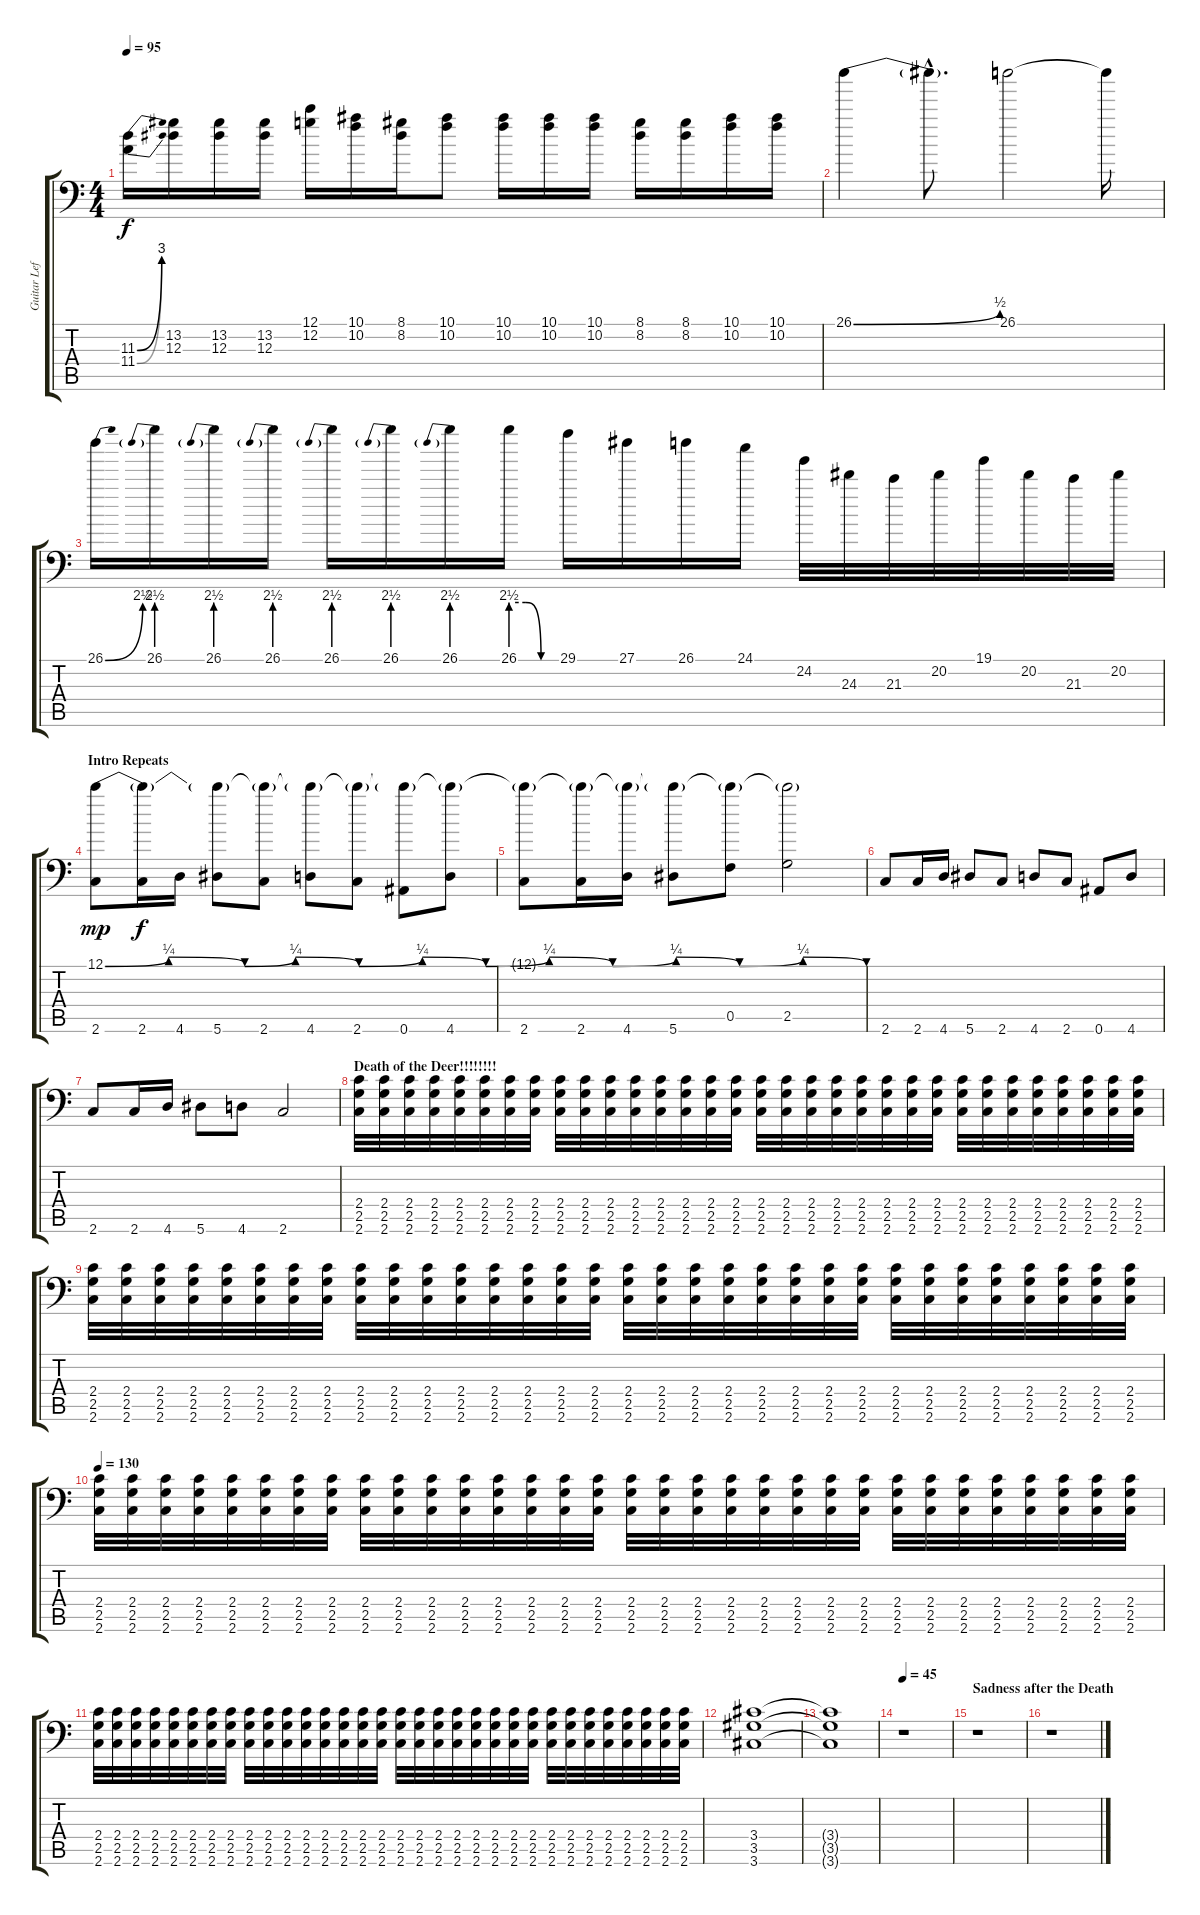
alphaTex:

\track ("Guitar Left" "Guitar Lef") {instrument distortionguitar}
\staff {score tabs}
\tuning (C4 G3 Eb3 Bb2 F2 Bb1) {hide}
\ts (4 4)
\tempo 95
\clef f4
\ks c
(11.3{be (bend 0 0 60 12)} 11.4{be (bend 0 0 60 12)}).16{dy f} (13.2 12.3).16 (13.2 12.3).16 (13.2 12.3).16 (12.1 12.2).16 (10.1 10.2).16 (8.1 8.2).16 (10.1 10.2).8 (10.1 10.2).16 (10.1 10.2).16 (10.1 10.2).16 (8.1 8.2).16 (8.1 8.2).16 (10.1 10.2).16 (10.1 10.2).16 |
26.1{be (bend 0 0 60 2)}.4 26.1{hac t}.8{d} 26.1.2 26.1{t}.16 |
26.1{be (bend 0 0 60 10)}.16 26.1{be (prebend 0 10 60 10)}.16 26.1{be (prebend 0 10 60 10)}.16 26.1{be (prebend 0 10 60 10)}.16 26.1{be (prebend 0 10 60 10)}.16 26.1{be (prebend 0 10 60 10)}.16 26.1{be (prebend 0 10 60 10)}.16 26.1{be (custom 0 10 20 10 40 0 60 0)}.16 29.1.16 27.1.16 26.1.16 24.1.16 24.2.32 24.3.32 21.3.32 20.2.32 19.1.32 20.2.32 21.3.32 20.2.32 |
\section ("" "Intro Repeats")
(12.1{be (custom 0 0 5 1 11 0 15 1 20 0 25 1 30 0 35 1 40 0 45 1 50 0 55 1 60 0)} 2.6).8{dy mp} (12.1{t} 2.6).16{dy f} 4.6.16 (12.1{t} 5.6).8 (12.1{t} 2.6).8 (12.1{t} 4.6).8 (12.1{t} 2.6).8 (12.1{t} 0.6).8 (12.1{t} 4.6).8 |
(12.1{t} 2.6).8 (12.1{t} 2.6).16 (12.1{t} 4.6).16 (12.1{t} 5.6).8 (12.1{t} 0.5).8 (12.1{t} 2.5).2 |
2.6.8 2.6.16 4.6.16 5.6.8 2.6.8 4.6.8 2.6.8 0.6.8 4.6.8 |
2.6.8 2.6.16 4.6.16 5.6.8 4.6.8 2.6.2 |
\section ("" "Death of the Deer!!!!!!!!")
(2.4 2.5 2.6).32 (2.4 2.5 2.6).32 (2.4 2.5 2.6).32 (2.4 2.5 2.6).32 (2.4 2.5 2.6).32 (2.4 2.5 2.6).32 (2.4 2.5 2.6).32 (2.4 2.5 2.6).32 (2.4 2.5 2.6).32 (2.4 2.5 2.6).32 (2.4 2.5 2.6).32 (2.4 2.5 2.6).32 (2.4 2.5 2.6).32 (2.4 2.5 2.6).32 (2.4 2.5 2.6).32 (2.4 2.5 2.6).32 (2.4 2.5 2.6).32 (2.4 2.5 2.6).32 (2.4 2.5 2.6).32 (2.4 2.5 2.6).32 (2.4 2.5 2.6).32 (2.4 2.5 2.6).32 (2.4 2.5 2.6).32 (2.4 2.5 2.6).32 (2.4 2.5 2.6).32 (2.4 2.5 2.6).32 (2.4 2.5 2.6).32 (2.4 2.5 2.6).32 (2.4 2.5 2.6).32 (2.4 2.5 2.6).32 (2.4 2.5 2.6).32 (2.4 2.5 2.6).32 |
(2.4 2.5 2.6).32 (2.4 2.5 2.6).32 (2.4 2.5 2.6).32 (2.4 2.5 2.6).32 (2.4 2.5 2.6).32 (2.4 2.5 2.6).32 (2.4 2.5 2.6).32 (2.4 2.5 2.6).32 (2.4 2.5 2.6).32 (2.4 2.5 2.6).32 (2.4 2.5 2.6).32 (2.4 2.5 2.6).32 (2.4 2.5 2.6).32 (2.4 2.5 2.6).32 (2.4 2.5 2.6).32 (2.4 2.5 2.6).32 (2.4 2.5 2.6).32 (2.4 2.5 2.6).32 (2.4 2.5 2.6).32 (2.4 2.5 2.6).32 (2.4 2.5 2.6).32 (2.4 2.5 2.6).32 (2.4 2.5 2.6).32 (2.4 2.5 2.6).32 (2.4 2.5 2.6).32 (2.4 2.5 2.6).32 (2.4 2.5 2.6).32 (2.4 2.5 2.6).32 (2.4 2.5 2.6).32 (2.4 2.5 2.6).32 (2.4 2.5 2.6).32 (2.4 2.5 2.6).32 |
\tempo 130
(2.4 2.5 2.6).32 (2.4 2.5 2.6).32 (2.4 2.5 2.6).32 (2.4 2.5 2.6).32 (2.4 2.5 2.6).32 (2.4 2.5 2.6).32 (2.4 2.5 2.6).32 (2.4 2.5 2.6).32 (2.4 2.5 2.6).32 (2.4 2.5 2.6).32 (2.4 2.5 2.6).32 (2.4 2.5 2.6).32 (2.4 2.5 2.6).32 (2.4 2.5 2.6).32 (2.4 2.5 2.6).32 (2.4 2.5 2.6).32 (2.4 2.5 2.6).32 (2.4 2.5 2.6).32 (2.4 2.5 2.6).32 (2.4 2.5 2.6).32 (2.4 2.5 2.6).32 (2.4 2.5 2.6).32 (2.4 2.5 2.6).32 (2.4 2.5 2.6).32 (2.4 2.5 2.6).32 (2.4 2.5 2.6).32 (2.4 2.5 2.6).32 (2.4 2.5 2.6).32 (2.4 2.5 2.6).32 (2.4 2.5 2.6).32 (2.4 2.5 2.6).32 (2.4 2.5 2.6).32 |
(2.4 2.5 2.6).32 (2.4 2.5 2.6).32 (2.4 2.5 2.6).32 (2.4 2.5 2.6).32 (2.4 2.5 2.6).32 (2.4 2.5 2.6).32 (2.4 2.5 2.6).32 (2.4 2.5 2.6).32 (2.4 2.5 2.6).32 (2.4 2.5 2.6).32 (2.4 2.5 2.6).32 (2.4 2.5 2.6).32 (2.4 2.5 2.6).32 (2.4 2.5 2.6).32 (2.4 2.5 2.6).32 (2.4 2.5 2.6).32 (2.4 2.5 2.6).32 (2.4 2.5 2.6).32 (2.4 2.5 2.6).32 (2.4 2.5 2.6).32 (2.4 2.5 2.6).32 (2.4 2.5 2.6).32 (2.4 2.5 2.6).32 (2.4 2.5 2.6).32 (2.4 2.5 2.6).32 (2.4 2.5 2.6).32 (2.4 2.5 2.6).32 (2.4 2.5 2.6).32 (2.4 2.5 2.6).32 (2.4 2.5 2.6).32 (2.4 2.5 2.6).32 (2.4 2.5 2.6).32 |
(3.4 3.5 3.6).1 |
(3.4{t} 3.5{t} 3.6{t}).1 |
\tempo 45
r.1 |
\section ("" "Sadness after the Death")
r.1 |
r.1
